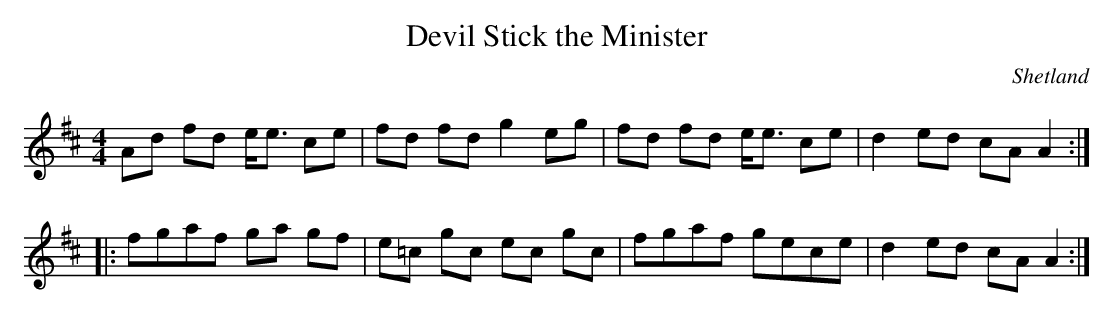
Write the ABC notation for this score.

X:1
T:Devil Stick the Minister
M:4/4
O:Shetland
K:A mixolydian
Ad fd e<e ce | fd fd g2 eg | \
fd fd e<e ce | d2 ed cA A2 :|
|:fgaf ga gf | e=c gc ec gc |\
fgaf gece | d2 ed cA A2 :|
